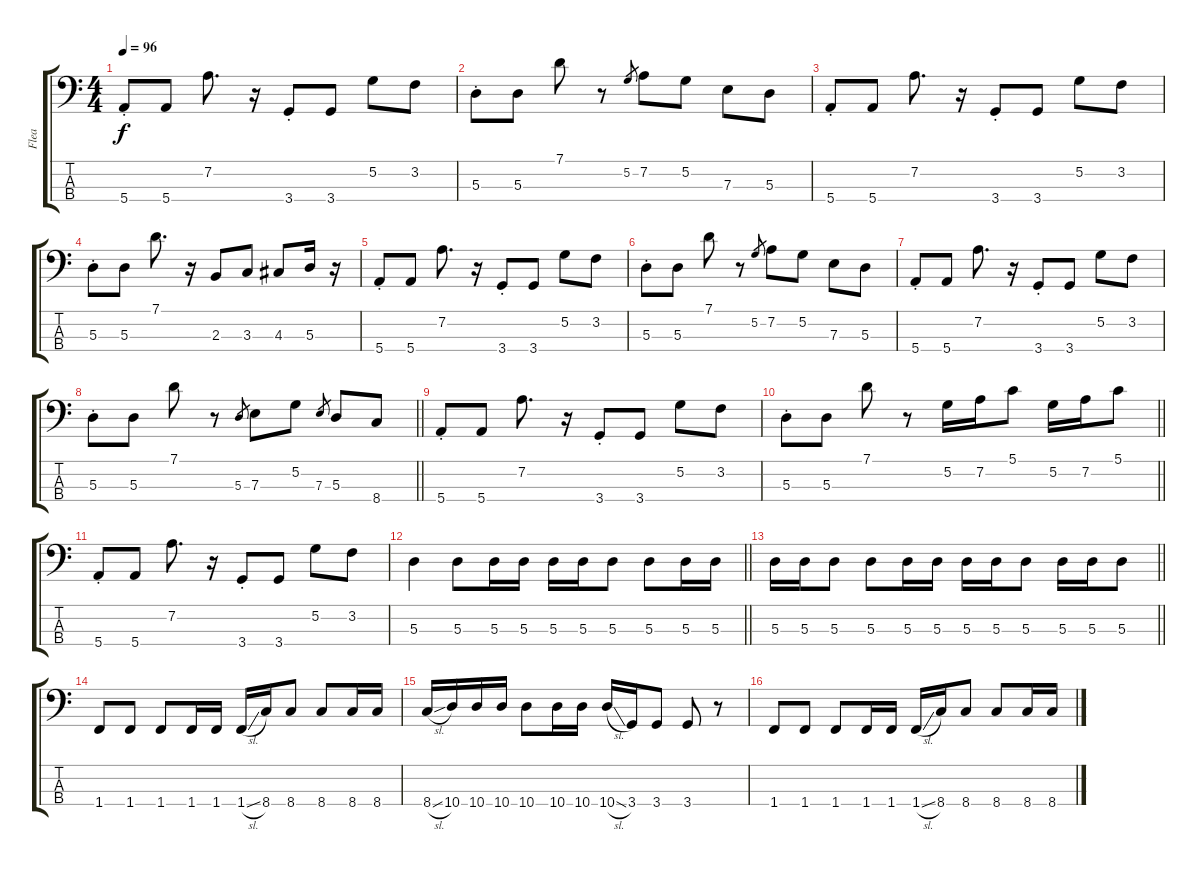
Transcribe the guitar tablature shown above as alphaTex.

\track ("Flea" "Flea") {instrument electricbassfinger}
\staff {score tabs}
\tuning (G2 D2 A1 E1) {hide}
\ts (4 4)
\tempo 96
\clef f4
\ks c
5.4{st}.8{dy f} 5.4.8 7.2.8{d} r.16 3.4{st}.8 3.4.8 5.2.8 3.2.8 |
5.3{st}.8 5.3.8 7.1.8 r.8 5.2.8{gr} 7.2.8 5.2.8 7.3.8 5.3.8 |
5.4{st}.8 5.4.8 7.2.8{d} r.16 3.4{st}.8 3.4.8 5.2.8 3.2.8 |
5.3{st}.8 5.3.8 7.1.8{d} r.16 2.3.8 3.3.8 4.3.8 5.3.16 r.16 |
5.4{st}.8 5.4.8 7.2.8{d} r.16 3.4{st}.8 3.4.8 5.2.8 3.2.8 |
5.3{st}.8 5.3.8 7.1.8 r.8 5.2.8{gr} 7.2.8 5.2.8 7.3.8 5.3.8 |
5.4{st}.8 5.4.8 7.2.8{d} r.16 3.4{st}.8 3.4.8 5.2.8 3.2.8 |
\barLineRight lightlight
5.3{st}.8 5.3.8 7.1.8 r.8 5.3.8{gr} 7.3.8 5.2.8 7.3.8{gr} 5.3.8 8.4.8 |
5.4{st}.8 5.4.8 7.2.8{d} r.16 3.4{st}.8 3.4.8 5.2.8 3.2.8 |
\barLineRight lightlight
5.3{st}.8 5.3.8 7.1.8 r.8 5.2.16 7.2.16 5.1.8 5.2.16 7.2.16 5.1.8 |
5.4{st}.8 5.4.8 7.2.8{d} r.16 3.4{st}.8 3.4.8 5.2.8 3.2.8 |
\barLineRight lightlight
5.3.4 5.3.8 5.3.16 5.3.16 5.3.16 5.3.16 5.3.8 5.3.8 5.3.16 5.3.16 |
\barLineRight lightlight
5.3.16 5.3.16 5.3.8 5.3.8 5.3.16 5.3.16 5.3.16 5.3.16 5.3.8 5.3.16 5.3.16 5.3.8 |
1.4.8 1.4.8 1.4.8 1.4.16 1.4.16 1.4{sl}.16 8.4.16 8.4.8 8.4.8 8.4.16 8.4.16 |
8.4{sl}.16 10.4.16 10.4.16 10.4.16 10.4.8 10.4.16 10.4.16 10.4{sl}.16 3.4.16 3.4.8 3.4.8 r.8 |
1.4.8 1.4.8 1.4.8 1.4.16 1.4.16 1.4{sl}.16 8.4.16 8.4.8 8.4.8 8.4.16 8.4.16
